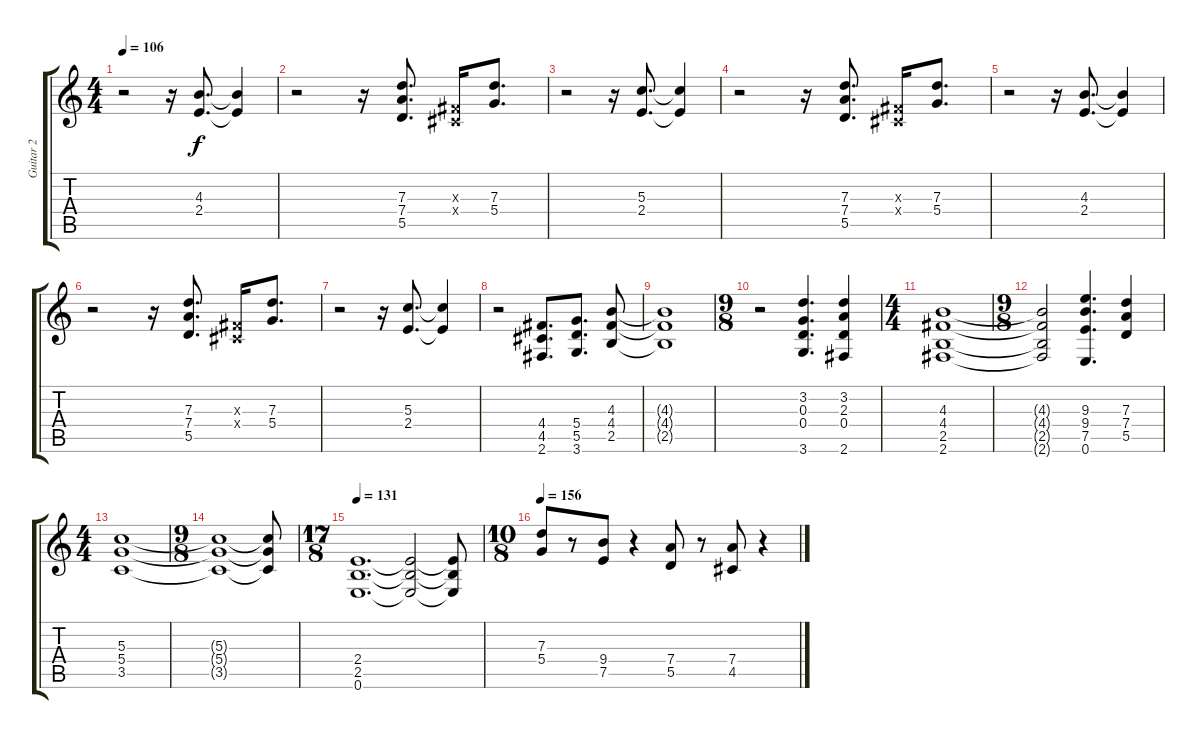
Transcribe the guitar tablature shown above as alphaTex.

\track ("Guitar 2" "Guitar 2") {instrument overdrivenguitar}
\staff {score tabs}
\tuning (E4 B3 G3 D3 A2 E2) {hide}
\ts (4 4)
\tempo 106
\clef g2
\ks c
r.2{dy f} r.16 (4.3 2.4).8{d} (4.3{t} 2.4{t}).4 |
r.2 r.16 (7.3 7.4 5.5).8{d} (-1.3{x} -1.4{x}).16 (7.3 5.4).8{d} |
r.2 r.16 (5.3 2.4).8{d} (5.3{t} 2.4{t}).4 |
r.2 r.16 (7.3 7.4 5.5).8{d} (-1.3{x} -1.4{x}).16 (7.3 5.4).8{d} |
r.2 r.16 (4.3 2.4).8{d} (4.3{t} 2.4{t}).4 |
r.2 r.16 (7.3 7.4 5.5).8{d} (-1.3{x} -1.4{x}).16 (7.3 5.4).8{d} |
r.2 r.16 (5.3 2.4).8{d} (5.3{t} 2.4{t}).4 |
r.2 (4.4 4.5 2.6).8{d} (5.4 5.5 3.6).8{d} (4.3 4.4 2.5).8 |
(4.3{t} 4.4{t} 2.5{t}).1 |
\ts (9 8)
r.2 (3.2 0.3 0.4 3.6).4{d} (3.2 2.3 0.4 2.6).4 |
\ts (4 4)
(4.3 4.4 2.5 2.6).1 |
\ts (9 8)
(4.3{t} 4.4{t} 2.5{t} 2.6{t}).2 (9.3 9.4 7.5 0.6).4{d} (7.3 7.4 5.5).4 |
\ts (4 4)
(5.3 5.4 3.5).1 |
\ts (9 8)
(5.3{t} 5.4{t} 3.5{t}).1 (5.3{t} 5.4{t} 3.5{t}).8 |
\ts (17 8)
\tempo 131
(2.4 2.5 0.6).1{d} (2.4{t} 2.5{t} 0.6{t}).2 (2.4{t} 2.5{t} 0.6{t}).8 |
\ts (10 8)
\tempo 156
(7.3 5.4).8 r.8 (9.4 7.5).8 r.4 (7.4 5.5).8 r.8 (7.4 4.5).8 r.4
